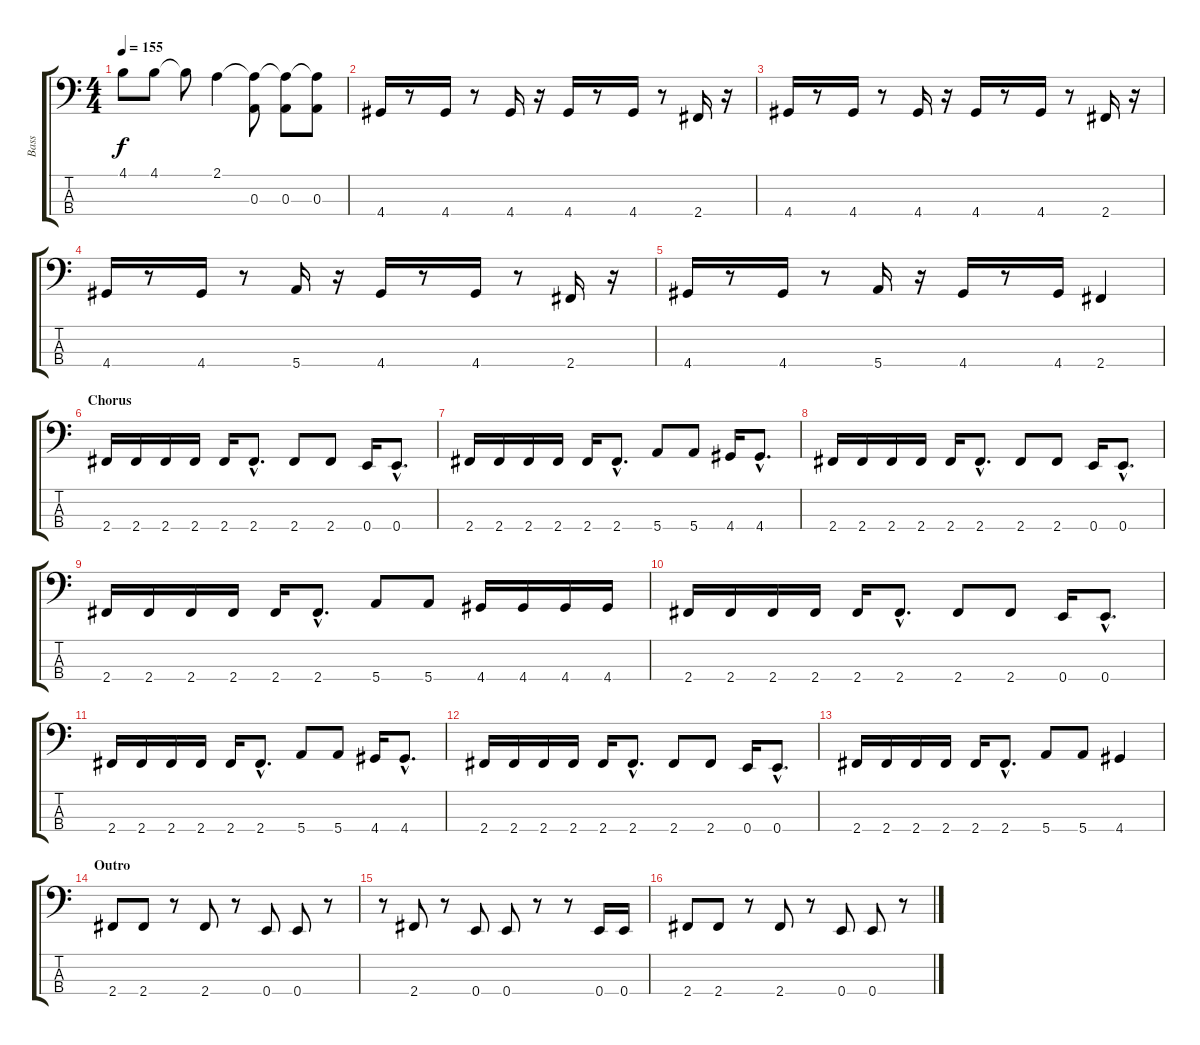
\track ("Bass" "Bass") {instrument electricbasspick}
\staff {score tabs}
\tuning (G2 D2 A1 E1) {hide}
\ts (4 4)
\tempo 155
\clef f4
\ks c
4.1.8{dy f} 4.1.8 4.1{t}.8 2.1.4 (2.1{t} 0.3).8 (2.1{t} 0.3).8 (2.1{t} 0.3).8 |
4.4.16 r.8 4.4.16 r.8 4.4.16 r.16 4.4.16 r.8 4.4.16 r.8 2.4.16 r.16 |
4.4.16 r.8 4.4.16 r.8 4.4.16 r.16 4.4.16 r.8 4.4.16 r.8 2.4.16 r.16 |
4.4.16 r.8 4.4.16 r.8 5.4.16 r.16 4.4.16 r.8 4.4.16 r.8 2.4.16 r.16 |
4.4.16 r.8 4.4.16 r.8 5.4.16 r.16 4.4.16 r.8 4.4.16 2.4.4 |
\section ("" "Chorus")
2.4.16 2.4.16 2.4.16 2.4.16 2.4.16 2.4{hac}.8{d} 2.4.8 2.4.8 0.4.16 0.4{hac}.8{d} |
2.4.16 2.4.16 2.4.16 2.4.16 2.4.16 2.4{hac}.8{d} 5.4.8 5.4.8 4.4.16 4.4{hac}.8{d} |
2.4.16 2.4.16 2.4.16 2.4.16 2.4.16 2.4{hac}.8{d} 2.4.8 2.4.8 0.4.16 0.4{hac}.8{d} |
2.4.16 2.4.16 2.4.16 2.4.16 2.4.16 2.4{hac}.8{d} 5.4.8 5.4.8 4.4.16 4.4.16 4.4.16 4.4.16 |
2.4.16 2.4.16 2.4.16 2.4.16 2.4.16 2.4{hac}.8{d} 2.4.8 2.4.8 0.4.16 0.4{hac}.8{d} |
2.4.16 2.4.16 2.4.16 2.4.16 2.4.16 2.4{hac}.8{d} 5.4.8 5.4.8 4.4.16 4.4{hac}.8{d} |
2.4.16 2.4.16 2.4.16 2.4.16 2.4.16 2.4{hac}.8{d} 2.4.8 2.4.8 0.4.16 0.4{hac}.8{d} |
2.4.16 2.4.16 2.4.16 2.4.16 2.4.16 2.4{hac}.8{d} 5.4.8 5.4.8 4.4.4 |
\section ("" "Outro")
2.4.8 2.4.8 r.8 2.4.8 r.8 0.4.8 0.4.8 r.8 |
r.8 2.4.8 r.8 0.4.8 0.4.8 r.8 r.8 0.4.16 0.4.16 |
2.4.8 2.4.8 r.8 2.4.8 r.8 0.4.8 0.4.8 r.8
